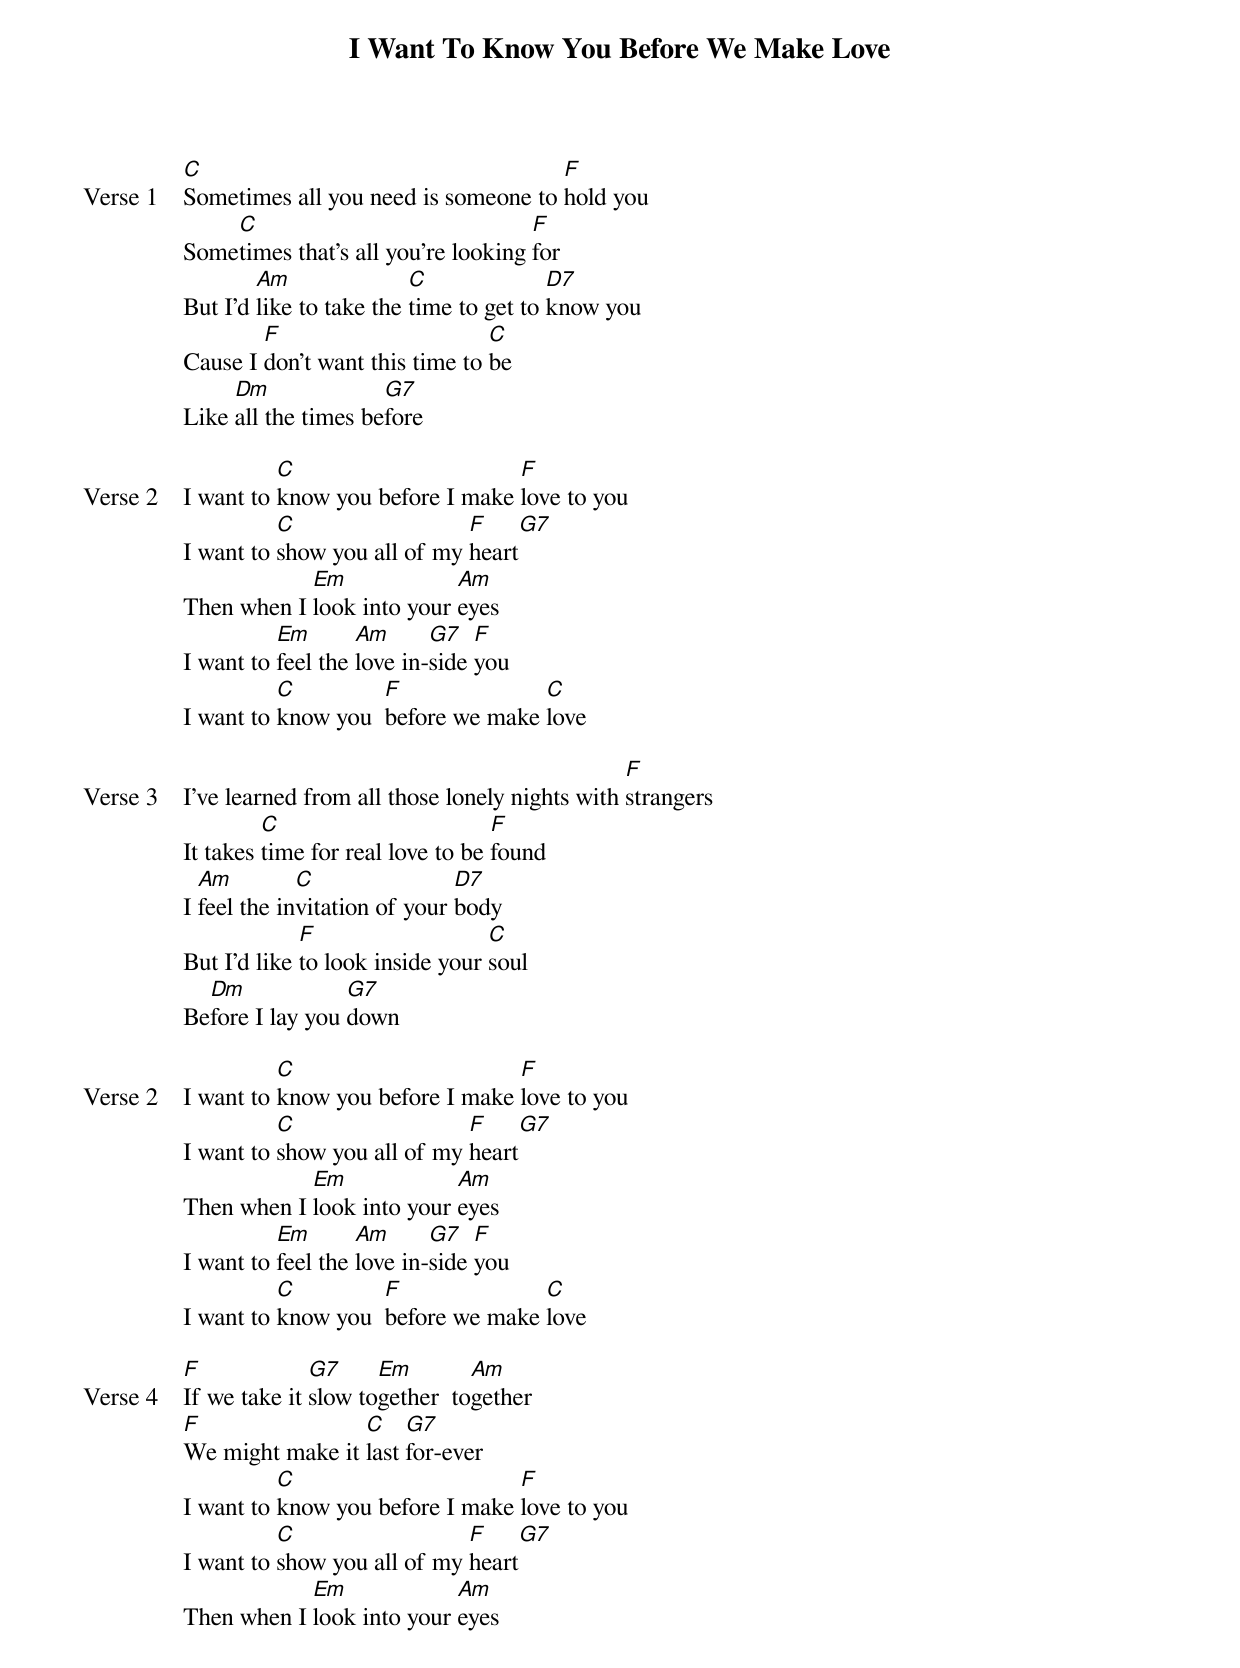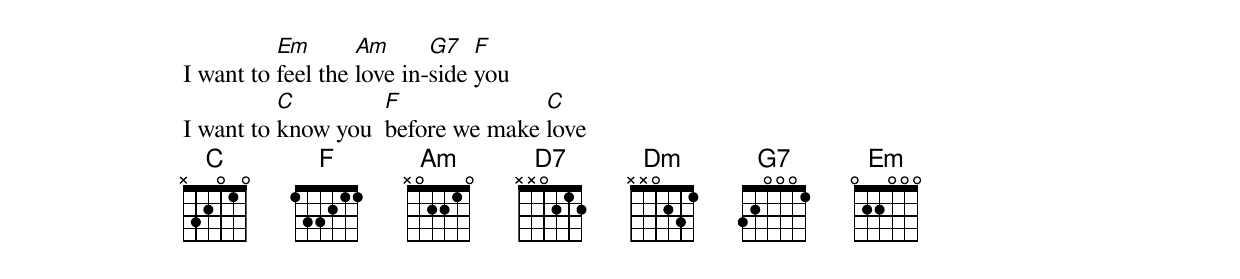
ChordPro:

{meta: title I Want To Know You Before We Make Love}
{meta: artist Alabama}
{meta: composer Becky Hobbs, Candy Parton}

{start_of_verse: Verse 1}
[C]Sometimes all you need is someone to [F]hold you
Some[C]times that's all you're looking [F]for
But I'd [Am]like to take the [C]time to get to [D7]know you
Cause I [F]don't want this time to [C]be
Like [Dm]all the times be[G7]fore
{end_of_verse}

{start_of_verse: Verse 2}
I want to [C]know you before I make [F]love to you
I want to [C]show you all of my [F]heart[G7]
Then when I [Em]look into your [Am]eyes
I want to [Em]feel the [Am]love in-[G7]side [F]you
I want to [C]know you  [F]before we make [C]love
{end_of_verse}

{start_of_verse: Verse 3}
I've learned from all those lonely nights with [F]strangers
It takes [C]time for real love to be [F]found
I [Am]feel the in[C]vitation of your [D7]body
But I'd like [F]to look inside your [C]soul
Be[Dm]fore I lay you [G7]down
{end_of_verse}

{start_of_verse: Verse 2}
I want to [C]know you before I make [F]love to you
I want to [C]show you all of my [F]heart[G7]
Then when I [Em]look into your [Am]eyes
I want to [Em]feel the [Am]love in-[G7]side [F]you
I want to [C]know you  [F]before we make [C]love
{end_of_verse}

{start_of_verse: Verse 4}
[F]If we take it [G7]slow to[Em]gether  to[Am]gether
[F]We might make it [C]last [G7]for-ever
I want to [C]know you before I make [F]love to you
I want to [C]show you all of my [F]heart[G7]
Then when I [Em]look into your [Am]eyes
I want to [Em]feel the [Am]love in-[G7]side [F]you
I want to [C]know you  [F]before we make [C]love
{end_of_verse}
